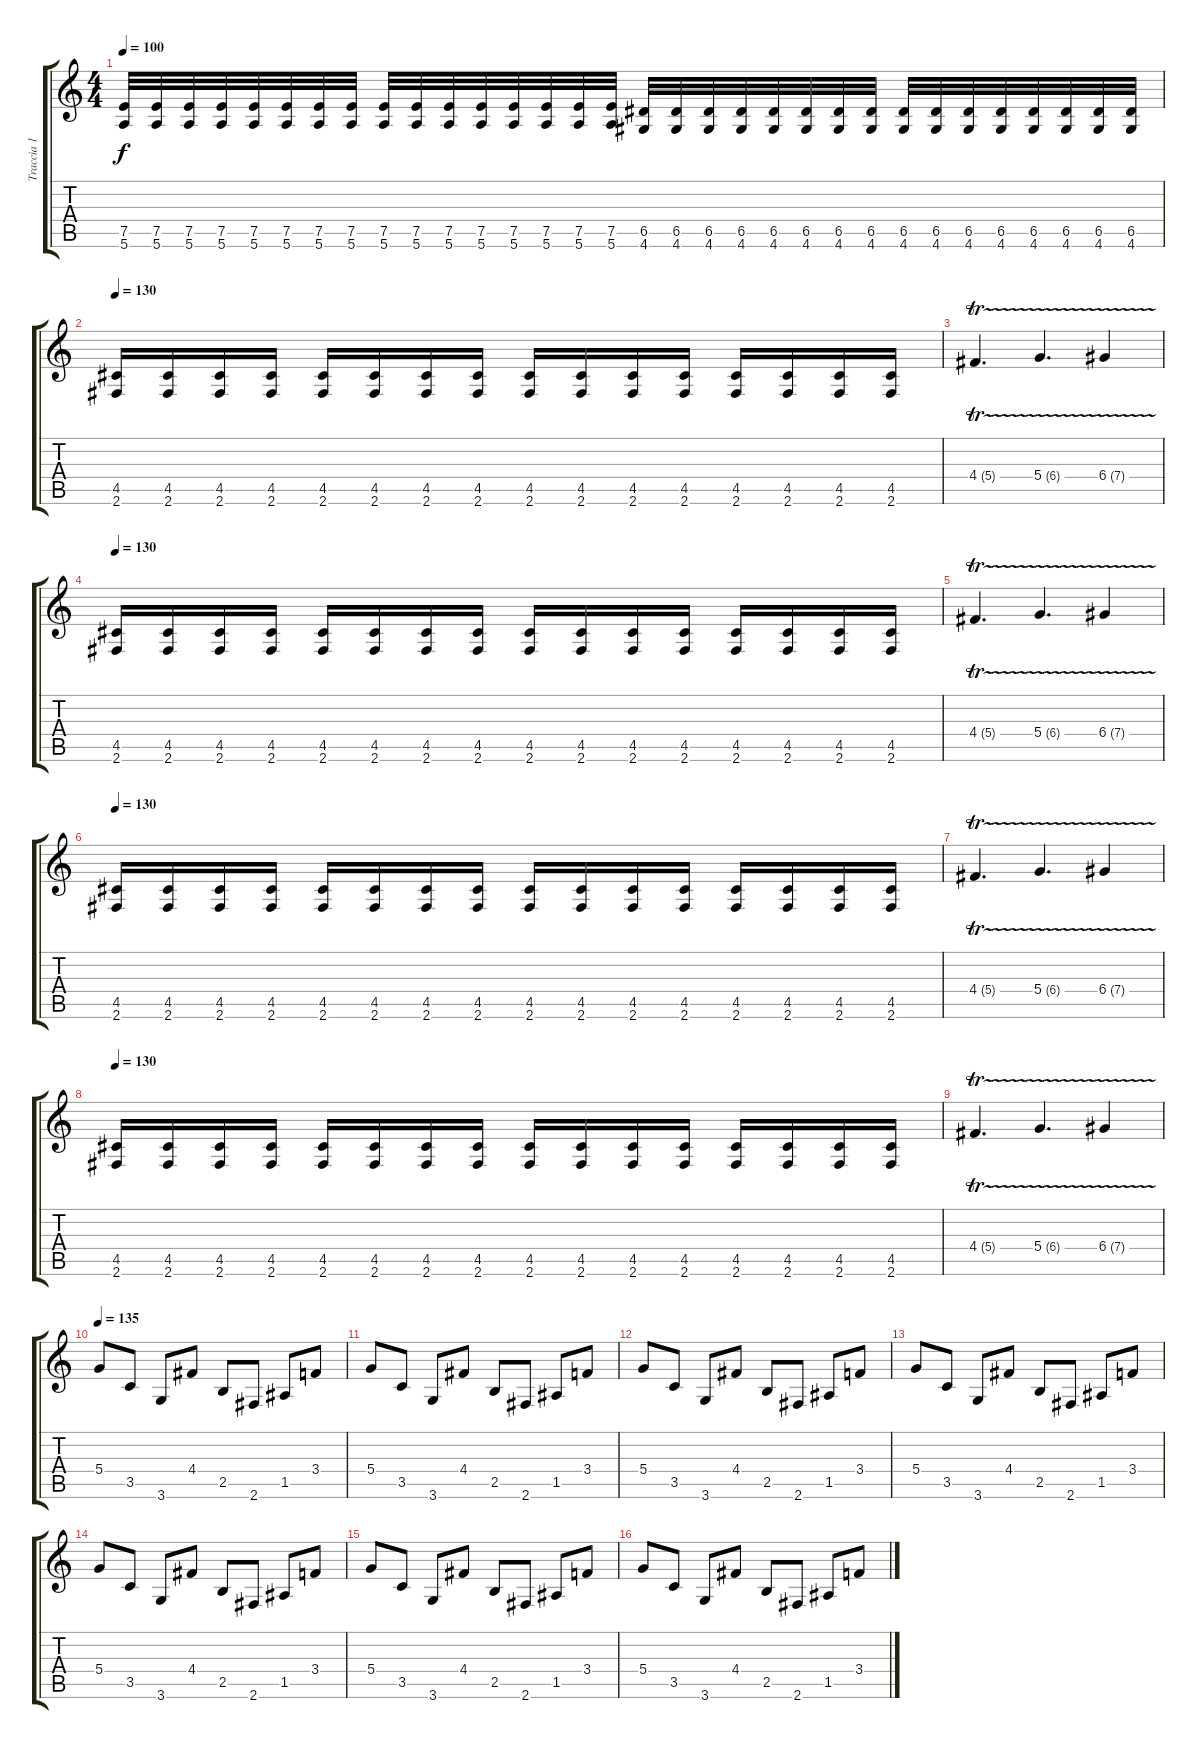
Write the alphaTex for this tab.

\track ("Traccia 1" "Traccia 1") {instrument distortionguitar}
\staff {score tabs}
\tuning (E4 B3 G3 D3 A2 E2) {hide}
\ts (4 4)
\tempo 100
\clef g2
\ks c
(7.5 5.6).32{dy f} (7.5 5.6).32 (7.5 5.6).32 (7.5 5.6).32 (7.5 5.6).32 (7.5 5.6).32 (7.5 5.6).32 (7.5 5.6).32 (7.5 5.6).32 (7.5 5.6).32 (7.5 5.6).32 (7.5 5.6).32 (7.5 5.6).32 (7.5 5.6).32 (7.5 5.6).32 (7.5 5.6).32 (6.5 4.6).32 (6.5 4.6).32 (6.5 4.6).32 (6.5 4.6).32 (6.5 4.6).32 (6.5 4.6).32 (6.5 4.6).32 (6.5 4.6).32 (6.5 4.6).32 (6.5 4.6).32 (6.5 4.6).32 (6.5 4.6).32 (6.5 4.6).32 (6.5 4.6).32 (6.5 4.6).32 (6.5 4.6).32 |
\tempo 130
(4.5 2.6).16 (4.5 2.6).16 (4.5 2.6).16 (4.5 2.6).16 (4.5 2.6).16 (4.5 2.6).16 (4.5 2.6).16 (4.5 2.6).16 (4.5 2.6).16 (4.5 2.6).16 (4.5 2.6).16 (4.5 2.6).16 (4.5 2.6).16 (4.5 2.6).16 (4.5 2.6).16 (4.5 2.6).16 |
4.4{tr (5 32)}.4{d} 5.4{tr (6 32)}.4{d} 6.4{tr (7 32)}.4 |
\tempo 130
(4.5 2.6).16 (4.5 2.6).16 (4.5 2.6).16 (4.5 2.6).16 (4.5 2.6).16 (4.5 2.6).16 (4.5 2.6).16 (4.5 2.6).16 (4.5 2.6).16 (4.5 2.6).16 (4.5 2.6).16 (4.5 2.6).16 (4.5 2.6).16 (4.5 2.6).16 (4.5 2.6).16 (4.5 2.6).16 |
4.4{tr (5 32)}.4{d} 5.4{tr (6 32)}.4{d} 6.4{tr (7 32)}.4 |
\tempo 130
(4.5 2.6).16 (4.5 2.6).16 (4.5 2.6).16 (4.5 2.6).16 (4.5 2.6).16 (4.5 2.6).16 (4.5 2.6).16 (4.5 2.6).16 (4.5 2.6).16 (4.5 2.6).16 (4.5 2.6).16 (4.5 2.6).16 (4.5 2.6).16 (4.5 2.6).16 (4.5 2.6).16 (4.5 2.6).16 |
4.4{tr (5 32)}.4{d} 5.4{tr (6 32)}.4{d} 6.4{tr (7 32)}.4 |
\tempo 130
(4.5 2.6).16 (4.5 2.6).16 (4.5 2.6).16 (4.5 2.6).16 (4.5 2.6).16 (4.5 2.6).16 (4.5 2.6).16 (4.5 2.6).16 (4.5 2.6).16 (4.5 2.6).16 (4.5 2.6).16 (4.5 2.6).16 (4.5 2.6).16 (4.5 2.6).16 (4.5 2.6).16 (4.5 2.6).16 |
4.4{tr (5 32)}.4{d} 5.4{tr (6 32)}.4{d} 6.4{tr (7 32)}.4 |
\tempo 135
5.4.8 3.5.8 3.6.8 4.4.8 2.5.8 2.6.8 1.5.8 3.4.8 |
5.4.8 3.5.8 3.6.8 4.4.8 2.5.8 2.6.8 1.5.8 3.4.8 |
5.4.8 3.5.8 3.6.8 4.4.8 2.5.8 2.6.8 1.5.8 3.4.8 |
5.4.8 3.5.8 3.6.8 4.4.8 2.5.8 2.6.8 1.5.8 3.4.8 |
5.4.8 3.5.8 3.6.8 4.4.8 2.5.8 2.6.8 1.5.8 3.4.8 |
5.4.8 3.5.8 3.6.8 4.4.8 2.5.8 2.6.8 1.5.8 3.4.8 |
5.4.8 3.5.8 3.6.8 4.4.8 2.5.8 2.6.8 1.5.8 3.4.8
